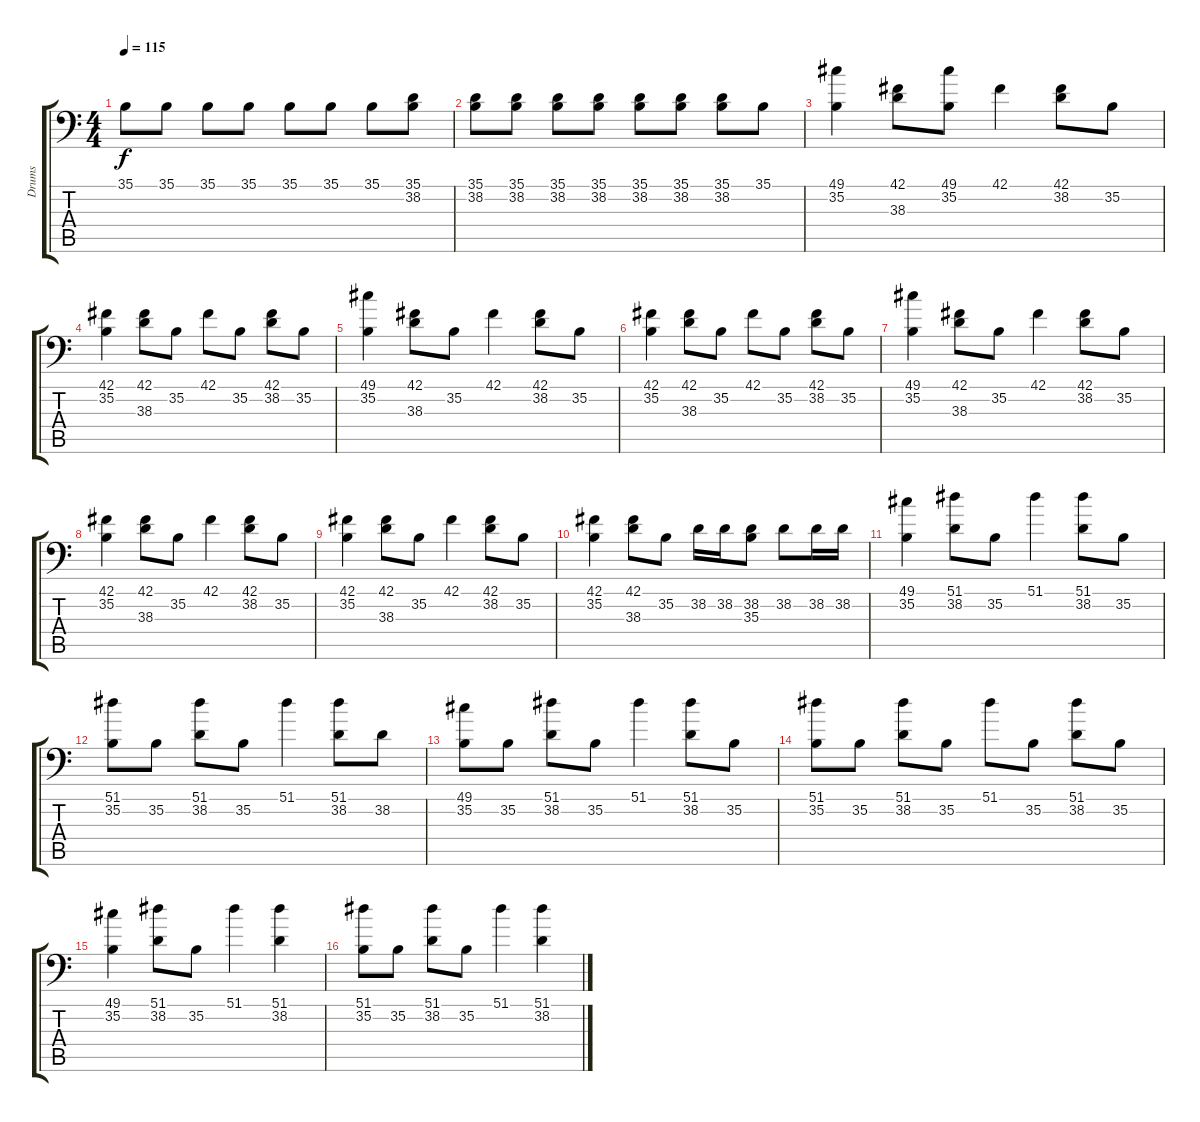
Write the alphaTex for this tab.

\track ("Drums" "Drums") {instrument acousticgrandpiano}
\staff {score tabs}
\tuning (C-1 C-1 C-1 C-1 C-1 C-1) {hide}
\ts (4 4)
\tempo 115
\clef f4
\ks c
35.1.8{dy f} 35.1.8 35.1.8 35.1.8 35.1.8 35.1.8 35.1.8 (35.1 38.2).8 |
(35.1 38.2).8 (35.1 38.2).8 (35.1 38.2).8 (35.1 38.2).8 (35.1 38.2).8 (35.1 38.2).8 (35.1 38.2).8 35.1.8 |
(49.1 35.2).4 (42.1 38.3).8 (49.1 35.2).8 42.1.4 (42.1 38.2).8 35.2.8 |
(42.1 35.2).4 (42.1 38.3).8 35.2.8 42.1.8 35.2.8 (42.1 38.2).8 35.2.8 |
(49.1 35.2).4 (42.1 38.3).8 35.2.8 42.1.4 (42.1 38.2).8 35.2.8 |
(42.1 35.2).4 (42.1 38.3).8 35.2.8 42.1.8 35.2.8 (42.1 38.2).8 35.2.8 |
(49.1 35.2).4 (42.1 38.3).8 35.2.8 42.1.4 (42.1 38.2).8 35.2.8 |
(42.1 35.2).4 (42.1 38.3).8 35.2.8 42.1.4 (42.1 38.2).8 35.2.8 |
(42.1 35.2).4 (42.1 38.3).8 35.2.8 42.1.4 (42.1 38.2).8 35.2.8 |
(42.1 35.2).4 (42.1 38.3).8 35.2.8 38.2.16 38.2.16 (38.2 35.3).8 38.2.8 38.2.16 38.2.16 |
(49.1 35.2).4 (51.1 38.2).8 35.2.8 51.1.4 (51.1 38.2).8 35.2.8 |
(51.1 35.2).8 35.2.8 (51.1 38.2).8 35.2.8 51.1.4 (51.1 38.2).8 38.2.8 |
(49.1 35.2).8 35.2.8 (51.1 38.2).8 35.2.8 51.1.4 (51.1 38.2).8 35.2.8 |
(51.1 35.2).8 35.2.8 (51.1 38.2).8 35.2.8 51.1.8 35.2.8 (51.1 38.2).8 35.2.8 |
(49.1 35.2).4 (51.1 38.2).8 35.2.8 51.1.4 (51.1 38.2).4 |
(51.1 35.2).8 35.2.8 (51.1 38.2).8 35.2.8 51.1.4 (51.1 38.2).4
